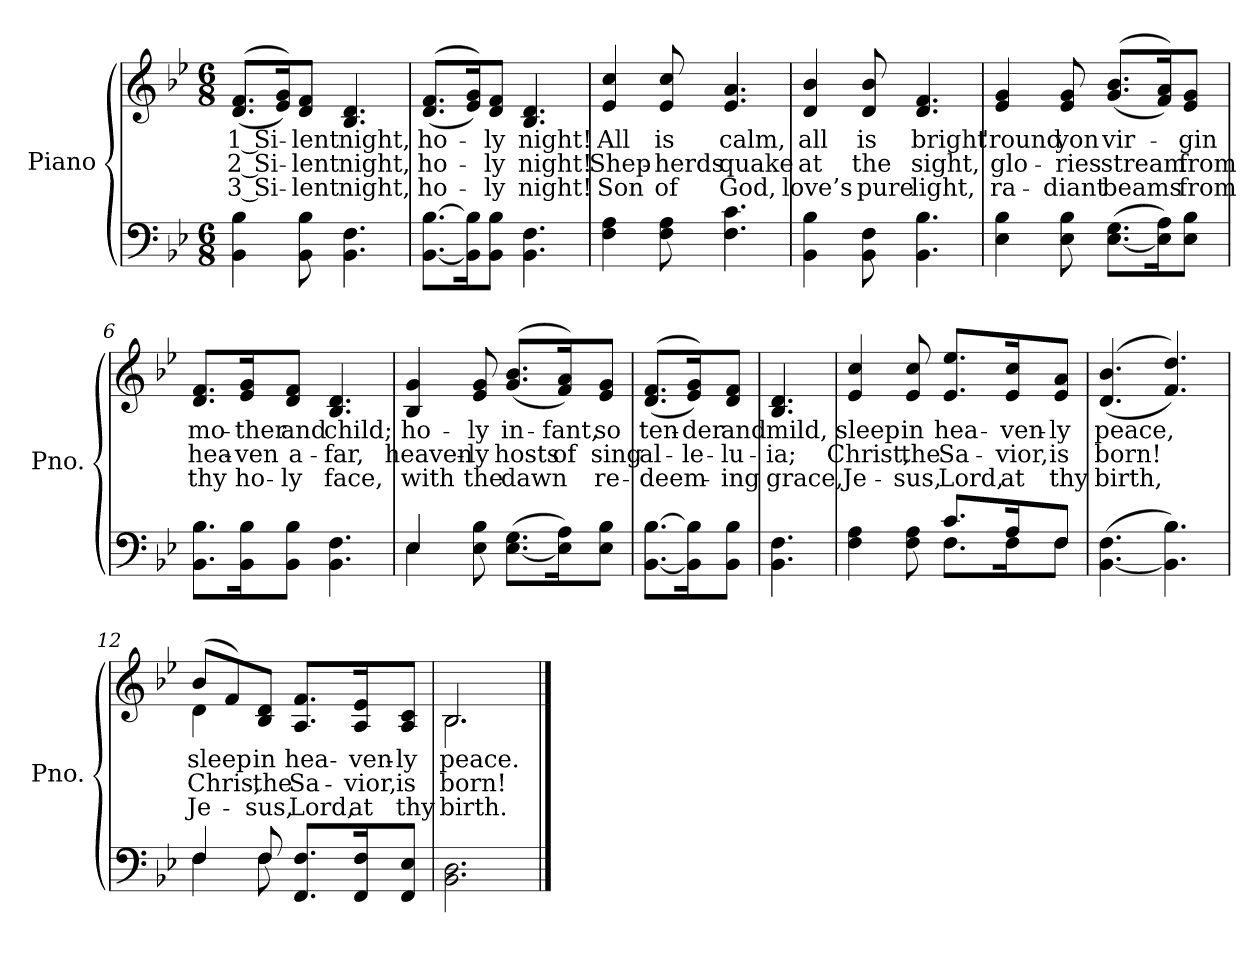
**kern	**kern	**text	**text	**text
*part2	*part1	*part1	*part1	*part1
*staff2	*staff1	*staff1	*staff1	*staff1
*I"Piano	*I"Piano	*	*	*
*I'Pno.	*I'Pno.	*	*	*
!!LO:PB:g=z
*clefF4	*clefG2	*	*	*
*k[b-e-]	*k[b-e-]	*	*	*
*B-:	*B-:	*	*	*
*M6/8	*M6/8	*	*	*
=1	=1	=1	=1	=1
!	!	!LO:LY:b:color=#000000	!LO:LY:b:color=#000000	!LO:LY:b:color=#000000
4BB-i\ 4B-i	((8.di/ 8.fiL	1 Si-	2 Si-	3 Si-
.	16e-i/ 16gi))	.	.	.
!	!	!LO:LY:b:color=#000000	!LO:LY:b:color=#000000	!LO:LY:b:color=#000000
8BB-i\ 8B-i	8di/ 8fiJ	-lent	-lent	-lent
!	!	!LO:LY:b:color=#000000	!LO:LY:b:color=#000000	!LO:LY:b:color=#000000
4.BB-i\ 4.Fi	4.B-i/ 4.di	night,	night,	night,
=2	=2	=2	=2	=2
!	!	!LO:LY:b:color=#000000	!LO:LY:b:color=#000000	!LO:LY:b:color=#000000
[8.BB-i\ [8.B-iL	((8.di/ 8.fiL	ho-	ho-	ho-
16BB-i\] 16B-i]	16e-i/ 16gi))	.	.	.
!	!	!LO:LY:b:color=#000000	!LO:LY:b:color=#000000	!LO:LY:b:color=#000000
8BB-i\ 8B-iJ	8di/ 8fiJ	-ly	-ly	-ly
!	!	!LO:LY:b:color=#000000	!LO:LY:b:color=#000000	!LO:LY:b:color=#000000
4.BB-i\ 4.Fi	4.B-i/ 4.di	night!	night!	night!
=3	=3	=3	=3	=3
!	!	!LO:LY:b:color=#000000	!LO:LY:b:color=#000000	!LO:LY:b:color=#000000
4Fi\ 4Ai	4e-i/ 4cci	All	Shep-	Son
!	!	!LO:LY:b:color=#000000	!LO:LY:b:color=#000000	!LO:LY:b:color=#000000
8Fi\ 8Ai	8e-i/ 8cci	is	-herds	of
!	!	!LO:LY:b:color=#000000	!LO:LY:b:color=#000000	!LO:LY:b:color=#000000
4.Fi\ 4.ci	4.e-i/ 4.ai	calm,	quake	God,
=4	=4	=4	=4	=4
!	!	!LO:LY:b:color=#000000	!LO:LY:b:color=#000000	!LO:LY:b:color=#000000
4BB-i\ 4B-i	4di/ 4b-i	all	at	love’s
!	!	!LO:LY:b:color=#000000	!LO:LY:b:color=#000000	!LO:LY:b:color=#000000
8BB-i\ 8Fi	8di/ 8b-i	is	the	pure
!	!	!LO:LY:b:color=#000000	!LO:LY:b:color=#000000	!LO:LY:b:color=#000000
4.BB-i\ 4.B-i	4.di/ 4.fi	bright	sight,	light,
!!LO:LB:g=z
=5	=5	=5	=5	=5
!	!	!LO:LY:b:color=#000000	!LO:LY:b:color=#000000	!LO:LY:b:color=#000000
4E-i\ 4B-i	4e-i/ 4gi	'round	glo-	ra-
!	!	!LO:LY:b:color=#000000	!LO:LY:b:color=#000000	!LO:LY:b:color=#000000
8E-i\ 8B-i	8e-i/ 8gi	yon	-ries	-diant
!	!	!LO:LY:b:color=#000000	!LO:LY:b:color=#000000	!LO:LY:b:color=#000000
([8.E-i\ 8.GiL	((8.gi/ 8.b-iL	vir-	stream	beams
16E-i\] 16Ai)	16fi/ 16ai))	.	.	.
!	!	!LO:LY:b:color=#000000	!LO:LY:b:color=#000000	!LO:LY:b:color=#000000
8E-i\ 8B-iJ	8e-i/ 8giJ	-gin	from	from
=6	=6	=6	=6	=6
!	!	!LO:LY:b:color=#000000	!LO:LY:b:color=#000000	!LO:LY:b:color=#000000
8.BB-i\ 8.B-iL	8.di/ 8.fiL	mo-	hea-	thy
!	!	!LO:LY:b:color=#000000	!LO:LY:b:color=#000000	!LO:LY:b:color=#000000
16BB-i\ 16B-i	16e-i/ 16gi	-ther	-ven	ho-
!	!	!LO:LY:b:color=#000000	!LO:LY:b:color=#000000	!LO:LY:b:color=#000000
8BB-i\ 8B-iJ	8di/ 8fiJ	and	a-	-ly
!	!	!LO:LY:b:color=#000000	!LO:LY:b:color=#000000	!LO:LY:b:color=#000000
4.BB-i\ 4.Fi	4.B-i/ 4.di	child;	-far,	face,
=7	=7	=7	=7	=7
*^	*	*	*	*
!	!	!	!LO:LY:b:color=#000000	!LO:LY:b:color=#000000	!LO:LY:b:color=#000000
4E-i/	4E-i\	4B-i/ 4gi	ho-	heaven-	with
!	!	!	!LO:LY:b:color=#000000	!LO:LY:b:color=#000000	!LO:LY:b:color=#000000
8E-i\ 8B-i	2ryy	8e-i/ 8gi	-ly	-ly	the
!	!	!	!LO:LY:b:color=#000000	!LO:LY:b:color=#000000	!LO:LY:b:color=#000000
([8.E-i\ 8.GiL	.	((8.gi/ 8.b-iL	in-	hosts	dawn
!	!	!	!LO:LY:b:color=#000000	!LO:LY:b:color=#000000	!
16E-i\] 16Ai)	.	16fi/ 16ai))	-fant,	of	.
!	!	!	!LO:LY:b:color=#000000	!LO:LY:b:color=#000000	!LO:LY:b:color=#000000
8E-i\ 8B-iJ	.	8e-i/ 8giJ	so	sing	re-
*v	*v	*	*	*	*
=8	=8	=8	=8	=8
!	!	!LO:LY:b:color=#000000	!LO:LY:b:color=#000000	!LO:LY:b:color=#000000
[8.BB-i\ [8.B-iL	((8.di/ 8.fiL	ten-	al-	-deem-
!	!	!LO:LY:b:color=#000000	!LO:LY:b:color=#000000	!
16BB-i\] 16B-i]	16e-i/ 16gi))	-der	-le-	.
!	!	!LO:LY:b:color=#000000	!LO:LY:b:color=#000000	!LO:LY:b:color=#000000
8BB-i\ 8B-iJ	8di/ 8fiJ	and	-lu-	-ing
!!LO:LB:g=z
=9	=9	=9	=9	=9
!	!	!LO:LY:b:color=#000000	!LO:LY:b:color=#000000	!LO:LY:b:color=#000000
4.BB-i\ 4.Fi	4.B-i/ 4.di	mild,	-ia;	grace,
=10	=10	=10	=10	=10
*^	*	*	*	*
!	!	!	!LO:LY:b:color=#000000	!LO:LY:b:color=#000000	!LO:LY:b:color=#000000
4Fi\ 4Ai	4.ryy	4e-i/ 4cci	sleep	Christ,	Je-
!	!	!	!LO:LY:b:color=#000000	!LO:LY:b:color=#000000	!LO:LY:b:color=#000000
8Fi\ 8Ai	.	8e-i/ 8cci	in	the	-sus,
!	!	!	!LO:LY:b:color=#000000	!LO:LY:b:color=#000000	!LO:LY:b:color=#000000
8.ci/L	8.Fi\L	8.e-i/ 8.ee-iL	hea-	Sa-	Lord,
!	!	!	!LO:LY:b:color=#000000	!LO:LY:b:color=#000000	!LO:LY:b:color=#000000
16Ai/	16Fi\	16e-i/ 16cci	-ven-	-vior,	at
!	!	!	!LO:LY:b:color=#000000	!LO:LY:b:color=#000000	!LO:LY:b:color=#000000
8Fi/J	8Fi\J	8e-i/ 8aiJ	-ly	is	thy
=11	=11	=11	=11	=11	=11
!	!	!	!LO:LY:b:color=#000000	!LO:LY:b:color=#000000	!LO:LY:b:color=#000000
*v	*v	*	*	*	*
([4.BB-i\ 4.Fi	((4.di/ 4.b-i	peace,	born!	birth,
4.BB-i\] 4.B-i)	4.fi/ 4.ddi))	.	.	.
=12	=12	=12	=12	=12
*^	*	*	*	*
!	!	!	!LO:LY:b:color=#000000	!LO:LY:b:color=#000000	!LO:LY:b:color=#000000
*	*	*^	*	*	*
4Fi/	4Fi\	(8b-i/L	4di\	sleep	Chris,	Je-
.	.	8fi/)	.	.	.	.
!	!	!	!	!LO:LY:b:color=#000000	!LO:LY:b:color=#000000	!LO:LY:b:color=#000000
8Fi/	8Fi\	8B-i/ 8diJ	2ryy	in	the	-sus,
!	!	!	!	!LO:LY:b:color=#000000	!LO:LY:b:color=#000000	!LO:LY:b:color=#000000
8.FFi/ 8.FiL	4.ryy	8.Ai/ 8.fiL	.	hea-	Sa-	Lord,
!	!	!	!	!LO:LY:b:color=#000000	!LO:LY:b:color=#000000	!LO:LY:b:color=#000000
16FFi/ 16Fi	.	16Ai/ 16e-i	.	-ven-	-vior,	at
!	!	!	!	!LO:LY:b:color=#000000	!LO:LY:b:color=#000000	!LO:LY:b:color=#000000
8FFi/ 8E-iJ	.	8Ai/ 8ciJ	.	-ly	is	thy
*v	*v	*	*	*	*	*
=13	=13	=13	=13	=13	=13
!	!	!	!LO:LY:b:color=#000000	!LO:LY:b:color=#000000	!LO:LY:b:color=#000000
2.BB-i\ 2.Di	2.B-i/	2.B-i\	peace.	born!	birth.
*	*v	*v	*	*	*
==	==	==	==	==
*-	*-	*-	*-	*-
